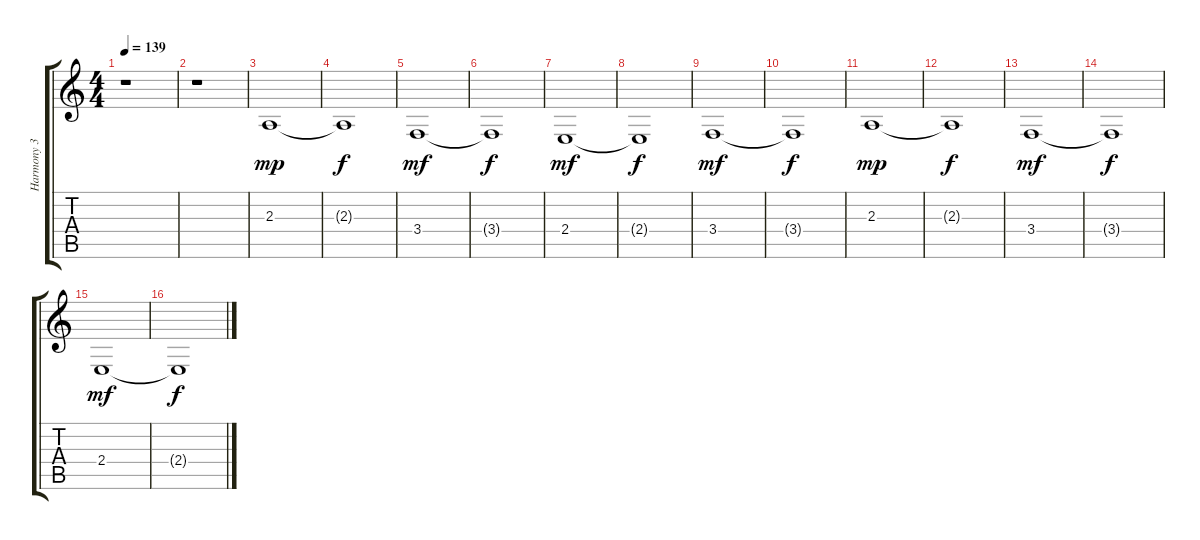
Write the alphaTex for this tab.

\track ("Harmony 3" "Harmony 3") {instrument oboe}
\staff {score tabs}
\tuning (E4 B3 G3 D3 A2 E2) {hide}
\ts (4 4)
\tempo 139
\clef g2
\ks c
r.1{dy fff} |
r.1 |
2.3.1{dy mp volume 9} |
2.3{t}.1{dy f} |
3.4.1{dy mf} |
3.4{t}.1{dy f} |
2.4.1{dy mf} |
2.4{t}.1{dy f} |
3.4.1{dy mf} |
3.4{t}.1{dy f} |
2.3.1{dy mp} |
2.3{t}.1{dy f} |
3.4.1{dy mf} |
3.4{t}.1{dy f} |
2.4.1{dy mf volume 9} |
2.4{t}.1{dy f}
